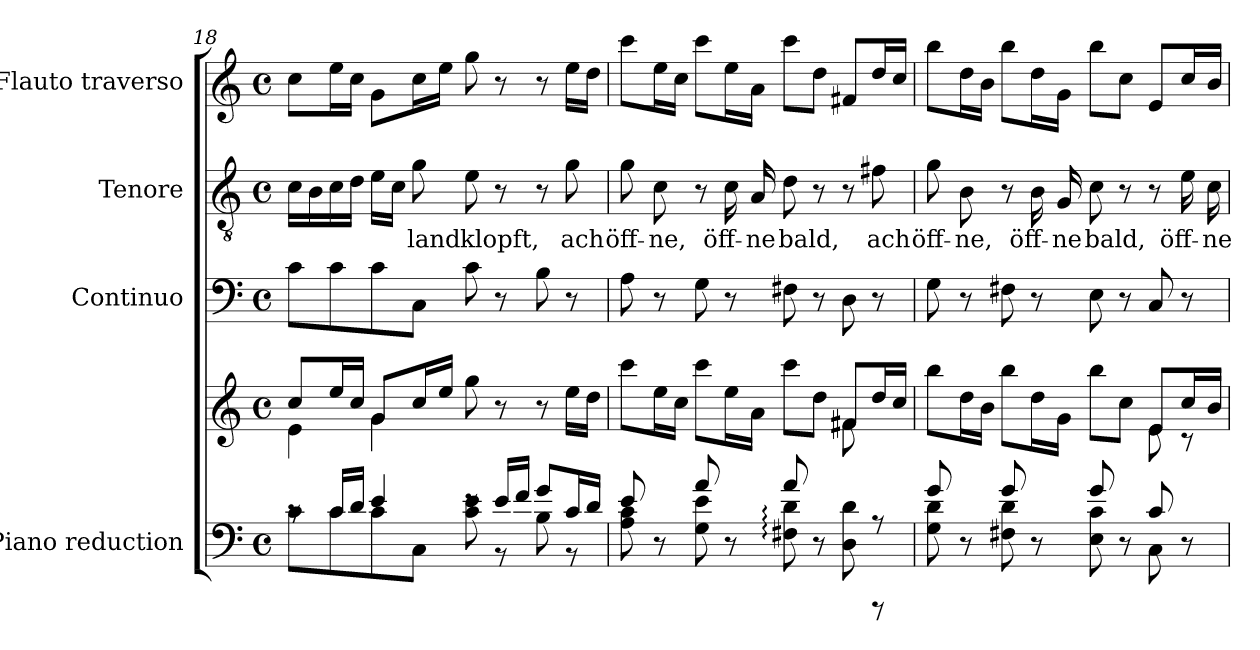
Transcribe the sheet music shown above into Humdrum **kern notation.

**kern	**kern	**kern	**kern	**text	**kern
*part4	*part4	*part3	*part2	*part2	*part1
*staff5	*staff4	*staff3	*staff2	*staff2	*staff1
*I"Piano reduction	*	*I"Continuo	*I"Tenore	*	*I"Flauto traverso
*I'Pno	*	*	*	*	*I'Fl
*clefF4	*clefG2	*clefF4	*clefGv2	*	*clefG2
*k[]	*k[]	*k[]	*k[]	*	*k[]
*M4/4	*M4/4	*M4/4	*M4/4	*	*M4/4
*met(c)	*met(c)	*met(c)	*met(c)	*	*met(c)
=18	=18	=18	=18	=18	=18
*^	*^	*	*	*	*
8rc	8c\L	8cc/L	4e\	8c\L	16c\LL	.	8cc\L
.	.	.	.	.	16B\	.	.
16c/LL	8c\	16ee/L	.	8c\	16c\	.	16ee\L
16d/JJ	.	16cc/JJ	.	.	16d\JJ	.	16cc\JJ
4e/	8c\	8g/L	4g\	8c\	16e\LL	.	8g\L
.	.	.	.	.	16c\JJ	.	.
!	!	!	!	!	!	!LO:LY:b	!
.	8C\J	16cc/L	.	8C\J	8g\	-land	16cc\L
.	.	16ee/JJ	.	.	.	.	16ee\JJ
!	!	!	!	!	!	!LO:LY:b	!
8re	8c\ 8e\	8gg\	8ryy	8c\	8e\	klopft,	8gg\
16e/LL	8r	8r	8ryy	8r	8r	.	8r
16f/JJ	.	.	.	.	.	.	.
8g/L	8B\	8r	8ryy	8B\	8r	.	8r
!	!	!	!	!	!	!LO:LY:b	!
16c/L	8r	16ee\LL	8ryy	8r	8g\	ach	16ee\LL
16d/JJ	.	16dd\JJ	.	.	.	.	16dd\JJ
!!LO:LB:g=z
=19	=19	=19	=19	=19	=19	=19	=19
!	!	!	!	!	!	!LO:LY:b	!
8e/	8A\ 8c\	8ccc\L	2.ryy	8A\	8g\	öff-	8ccc\L
!	!	!	!	!	!	!LO:LY:b	!
8r	8ryy	16ee\L	.	8r	8c\	-ne,	16ee\L
.	.	16cc\JJ	.	.	.	.	16cc\JJ
8a/	8G\ 8e\	8ccc\L	.	8G\	8r	.	8ccc\L
!	!	!	!	!	!	!LO:LY:b	!
8r	8ryy	16ee\L	.	8r	16c\	öff-	16ee\L
!	!	!	!	!	!	!LO:LY:b	!
.	.	16a\JJ	.	.	16A/	-ne	16a\JJ
!	!	!	!	!	!	!LO:LY:b	!
8a/	8F#X\: 8d\:	8ccc\L	.	8F#X\	8d\	bald,	8ccc\L
8r	8ryy	8dd\J	.	8r	8r	.	8dd\J
8ryy	8D\ 8d\	8f#X/L	8f#X\	8D\	8r	.	8f#X/L
!	!	!	!	!	!	!LO:LY:b	!
8rFFF	8rA	16dd/L	8ryy	8r	8f#X\	ach	16dd/L
.	.	16cc/JJ	.	.	.	.	16cc/JJ
=20	=20	=20	=20	=20	=20	=20	=20
!	!	!	!	!	!	!LO:LY:b	!
8g/	8G\ 8d\	8bb\L	2ryy	8G\	8g\	öff-	8bb\L
!	!	!	!	!	!	!LO:LY:b	!
8r	8ryy	16dd\L	.	8r	8B\	-ne,	16dd\L
.	.	16b\JJ	.	.	.	.	16b\JJ
8g/	8F#X\ 8d\	8bb\L	.	8F#X\	8r	.	8bb\L
!	!	!	!	!	!	!LO:LY:b	!
8r	8ryy	16dd\L	.	8r	16B\	öff-	16dd\L
!	!	!	!	!	!	!LO:LY:b	!
.	.	16g\JJ	.	.	16G/	-ne	16g\JJ
!	!	!	!	!	!	!LO:LY:b	!
8g:/	8E\ 8c\	8bb\L	4ryy	8E\	8c\	bald,	8bb\L
8r	8ryy	8cc\J	.	8r	8r	.	8cc\J
8c/	8C\	8e/L	8e\	8C/	8r	.	8e/L
!	!	!	!	!	!	!LO:LY:b	!
8r	8ryy	16cc/L	8r	8r	16e\	öff-	16cc/L
!	!	!	!	!	!	!LO:LY:b	!
.	.	16b/JJ	.	.	16c\	-ne	16b/JJ
*v	*v	*	*	*	*	*	*
*	*v	*v	*	*	*	*
=	=	=	=	=	=
*-	*-	*-	*-	*-	*-
